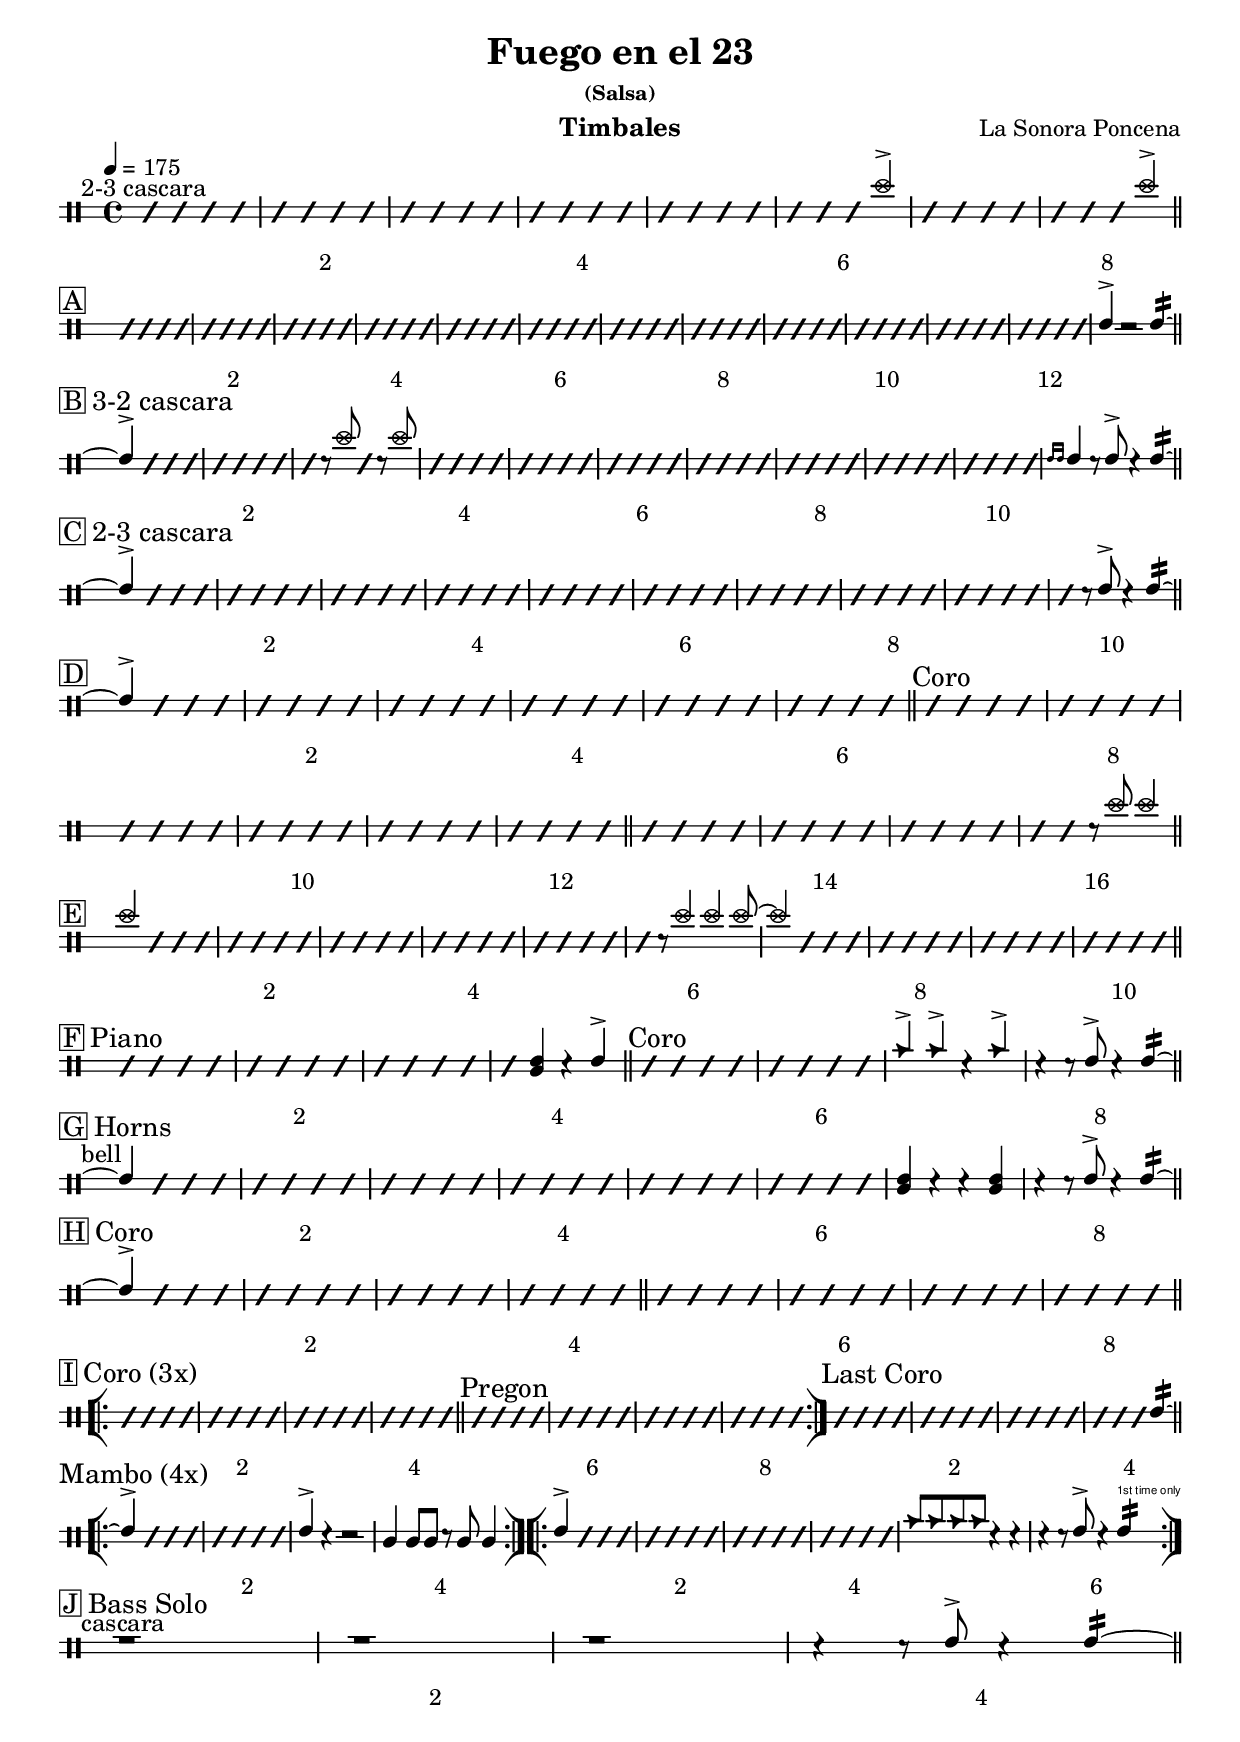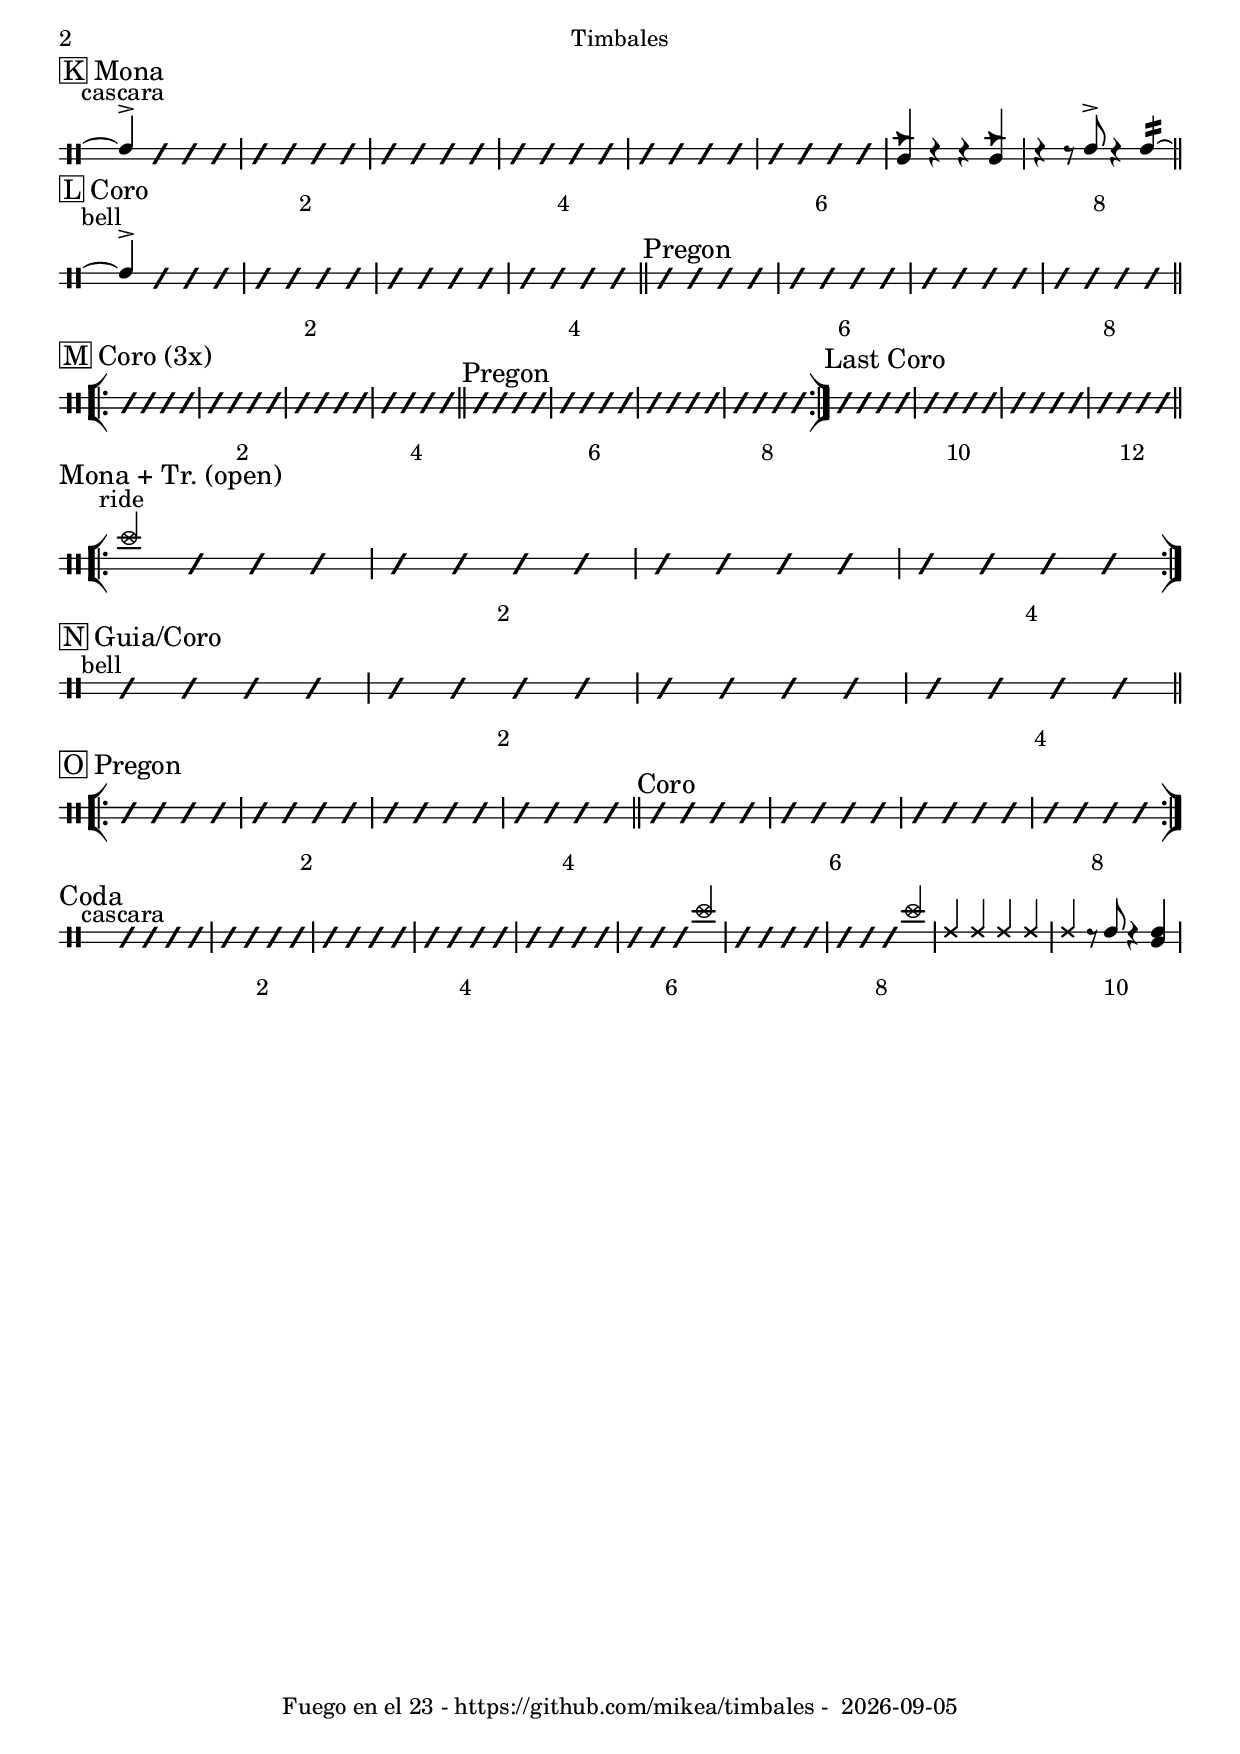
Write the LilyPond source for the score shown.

\version "2.24.2"
\include "charts/common.ly"

date = #(strftime "%Y-%m-%d" (localtime (current-time)))

\header {
  title = "Fuego en el 23"
  composer = "La Sonora Poncena"
  subsubtitle = "(Salsa)"
  instrument = "Timbales"
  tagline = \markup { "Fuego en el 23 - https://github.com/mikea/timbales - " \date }
}

\newTimbalesStaff <<
    \newDrumVoiceOne \drummode { 
        \tempo 4 = 175

        % intro
        \textMark "2-3 cascara"
        \comp #4 | \comp #4 | \comp #4 | \comp #4 |
        \comp #4 | \rs \rs \rs cymc4^> | \comp #4 | \rs \rs \rs cymc4^> |
        \bar "||" 


        % A
        \sect "A" ""
        \comp #4 | \comp #4 | \comp #4 | \comp #4 |
        \comp #4 | \comp #4 | \comp #4 | \comp #4 |
        \comp #4 | \comp #4 | \comp #4 | \comp #4 |
        timh4^> r2 timh4:16~ | 
        \bar "||" 

        % B
        \sect "B" "3-2 cascara"
        timh4^> \rs \rs \rs | \comp #4 | \rs r8 cymc8 \rs r8 cymc8 | \comp #4 |
        \comp #4 | \comp #4 | \comp #4 | \comp #4 |
        \comp #4 | \comp #4 | \drag timh4 r8 timh8^> r4 timh4:16~ |
        \bar "||" 


        % C
        \sect "C" "2-3 cascara"
        timh4^> \rs \rs \rs | \comp #4 | \comp #4 | \comp #4 |
        \comp #4 | \comp #4 | \comp #4 | \comp #4 |
        \comp #4 | \rs r8 timh8^> r4 timh4:16~ | 
        \bar "||" 

        % D
        \sect "D" ""
        timh4^> \rs \rs \rs | \comp #4 | \comp #4 | \comp #4 |
        \comp #4 | \comp #4 | 
        \bar "||" 
        \sectionLabel "Coro"
        \comp #4 | \comp #4 |
        \comp #4 | \comp #4 | \comp #4 | \comp #4 |
        \bar "||" 
        \comp #4 | \comp #4 | \comp #4 | \rs \rs r8 cymc8 cymc4 |
        \bar "||" 

        % E
        \sect "E" ""
        cymc4 \rs \rs \rs | \comp #4 | \comp #4 | \comp #4 |
        \comp #4 | \rs r8 cymc4 cymc4 cymc8~ | cymc4 \rs \rs \rs | \comp #4 |
        \comp #4 | \comp #4 | 
        \bar "||" 

        % F
        \sect "F" "Piano"
        \comp #4 | \comp #4 | \comp #4 | \rs <<timl4 timh4>> r4 timh4^> |
        \sectionLabel "Coro"
        \bar "||" 
        \rs \rs \rs \rs | \comp #4 | cb4^> cb4^> r4 cb4^> | r4 r8 timh8^> r4 timh4:16~ |
        \bar "||" 

        % G
        \sect "G" "Horns"
        \textMark "bell"
        timh4 \rs \rs \rs | \comp #4 | \comp #4 | \comp #4 |
        \comp #4 | \comp #4  | <<timl4 timh4>> r4 r4 <<timl4 timh4>> | | r4 r8 timh8^> r4 timh4:16~ |
        \bar "||" 

        % H
        \sect "H" "Coro"
        timh4^> \rs \rs \rs | \comp #4 | \comp #4 | \comp #4 |
        \bar "||" 
        \comp #4 | \comp #4 | \comp #4 | \comp #4 |

        \sect "I" "Coro (3x)"
        \bar "[|:-||"
        \comp #4 | \comp #4 | \comp #4 | \comp #4 | \bar "||"
        \sectionLabel "Pregon"
        \comp #4 | \comp #4 | \comp #4 | \comp #4 | \bar ":|]"
        \sectionLabel "Last Coro"
        \rbar
        \comp #4 | \comp #4 | \comp #4 | \rs \rs \rs timh4:16~ |

        \break
        \rbar
        \sectionLabel "Mambo (4x)"
        \bar "[|:-||" 
        timh4^> \rs \rs \rs | \comp #4 | timh4^> r4 r2 | timl4 timl8 timl8 r8 timl8 timl4 | 
        
        \bar ":|][|:"
        \rbar
        timh4^> \rs \rs \rs | \comp #4 | \comp #4 | \comp #4 | cb8 cb8 cb8 cb8 r4 r4 | r4 r8 timh8^> r4 timh4:16^"1st time only" | 
        \bar ":|]"

        % J
        \sect "J" "Bass Solo"
        \textMark "cascara"
        r1 | r1 | r1 | r4 r8 timh8^> r4 timh4:16~ |
        \bar "||" 

        % K
        \sect "K" "Mona"
        \textMark "cascara"
        timh4^> \rs \rs \rs | \comp #4 | \comp #4 | \comp #4 |
        \comp #4 | \comp #4 | <<timl4 cb4>> r4 r4 <<timl4 cb4>> | r4 r8 timh8^> r4 timh4:16~ |
        \bar "||" 


        % L
        \sect "L" "Coro"
        \textMark "bell"
        timh4^> \rs \rs \rs | \comp #4 | \comp #4 | \comp #4 |
        \bar "||" 
        \sectionLabel "Pregon"
        \comp #4 | \comp #4 | \comp #4 | \comp #4 |
        \bar "||" 

        % M
        \sect "M"  "Coro (3x)"
        \bar "[|:-||"
        \comp #4 | \comp #4 | \comp #4 | \comp #4 |
        \bar "||" 
        \sectionLabel "Pregon"
        \comp #4 | \comp #4 | \comp #4 | \comp #4 |
        \bar ":|]"
        \sectionLabel "Last Coro"
        \comp #4 | \comp #4 | \comp #4 | \comp #4 |
        
        \break
        \rbar
        \bar "[|:-||"
        \sectionLabel "Mona + Tr. (open)"
        \textMark "ride"
        cymc4 \rs \rs \rs | \comp #4 | \comp #4 | \comp #4 |
        \bar ":|]"

        % N
        \sect "N" "Guia/Coro"
        \textMark "bell"
        \comp #4 | \comp #4 | \comp #4 | \comp #4 |

        % O
        \sect "O" "Pregon"
        \bar "[|:-||"
        \comp #4 | \comp #4 | \comp #4 | \comp #4 |
        \sectionLabel "Coro"
        \bar "||"
        \comp #4 | \comp #4 | \comp #4 | \comp #4 |
        \bar ":|]"

        % out
        \break
        \rbar
        \sectionLabel "Coda"
        \textMark "cascara"
        \comp #4 | \comp #4 | \comp #4 | \comp #4 |
        \comp #4 | \rs \rs \rs cymc4 | \comp #4 | \rs \rs \rs cymc4 |
        ssh4 ssh4 ssh4 ssh4 | ssh4 r8 timh^8 r4 <<timl4 timh4>> |
        
        \fine
    }
>>
